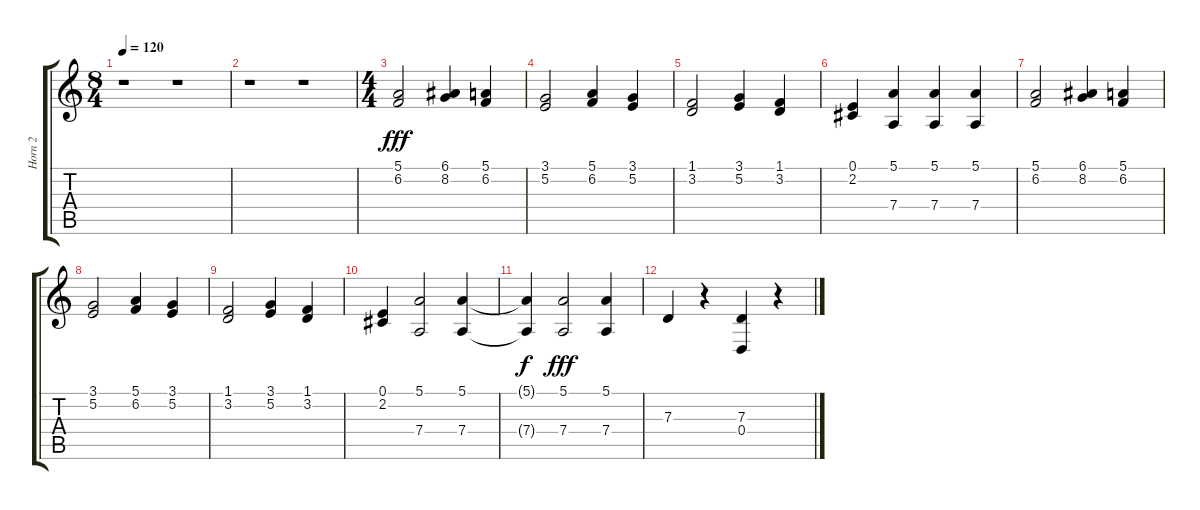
\track ("Horn 2" "Horn 2") {instrument frenchhorn}
\staff {score tabs}
\tuning (E4 B3 G3 D3 A2 E2) {hide}
\ts (8 4)
\tempo 120
\clef g2
\ks c
r.1{dy fff} r.1 |
r.1 r.1 |
\ts (4 4)
(5.1 6.2).2 (6.1 8.2).4 (5.1 6.2).4 |
(3.1 5.2).2 (5.1 6.2).4 (3.1 5.2).4 |
(1.1 3.2).2 (3.1 5.2).4 (1.1 3.2).4 |
(0.1 2.2).4 (5.1 7.4).4 (5.1 7.4).4 (5.1 7.4).4 |
(5.1 6.2).2 (6.1 8.2).4 (5.1 6.2).4 |
(3.1 5.2).2 (5.1 6.2).4 (3.1 5.2).4 |
(1.1 3.2).2 (3.1 5.2).4 (1.1 3.2).4 |
(0.1 2.2).4 (5.1 7.4).2 (5.1 7.4).4 |
(5.1{t} 7.4{t}).4{dy f} (5.1 7.4).2{dy fff} (5.1 7.4).4 |
7.3.4 r.4 (7.3 0.4).4 r.4
